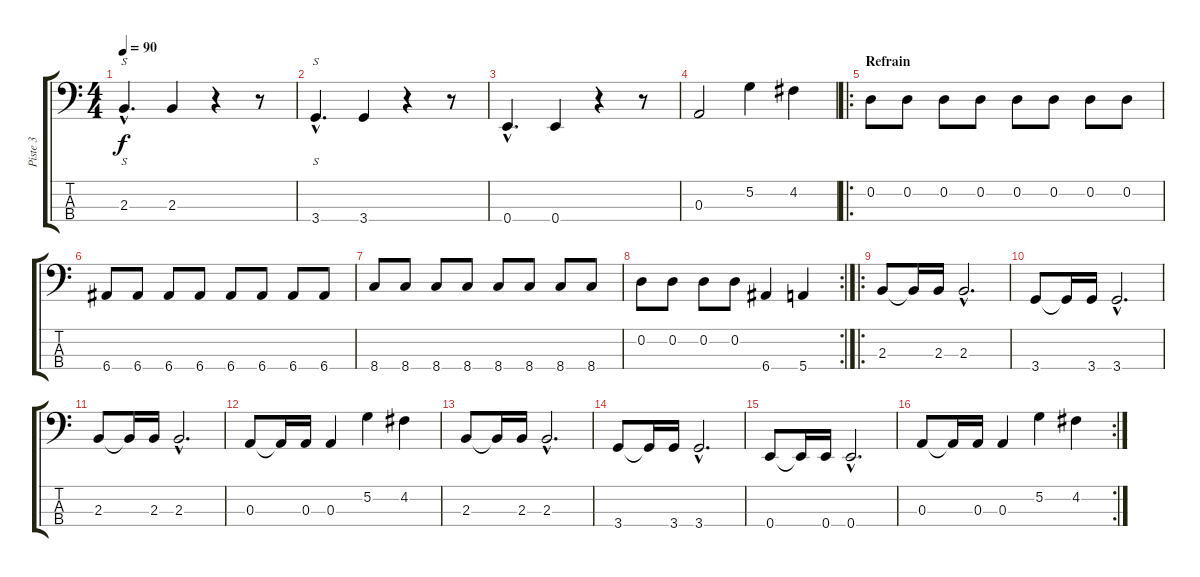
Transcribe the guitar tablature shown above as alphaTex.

\track ("Piste 3" "Piste 3") {instrument acousticguitarnylon}
\staff {score tabs}
\tuning (G2 D2 A1 E1) {hide}
\ts (4 4)
\tempo 90
\clef f4
\ks c
2.3{hac}.4{s d dy f} 2.3.4 r.4 r.8 |
3.4{hac}.4{s d} 3.4.4 r.4 r.8 |
0.4{hac}.4{d} 0.4.4 r.4 r.8 |
0.3.2 5.2.4 4.2.4 |
\ro
\section ("" "Refrain")
0.2.8 0.2.8 0.2.8 0.2.8 0.2.8 0.2.8 0.2.8 0.2.8 |
6.4.8 6.4.8 6.4.8 6.4.8 6.4.8 6.4.8 6.4.8 6.4.8 |
8.4.8 8.4.8 8.4.8 8.4.8 8.4.8 8.4.8 8.4.8 8.4.8 |
\rc 2
0.2.8 0.2.8 0.2.8 0.2.8 6.4.4 5.4.4 |
\ro
2.3.8 2.3{t}.16 2.3.16 2.3{hac}.2{d} |
3.4.8 3.4{t}.16 3.4.16 3.4{hac}.2{d} |
2.3.8 2.3{t}.16 2.3.16 2.3{hac}.2{d} |
0.3.8 0.3{t}.16 0.3.16 0.3.4 5.2.4 4.2.4 |
2.3.8 2.3{t}.16 2.3.16 2.3{hac}.2{d} |
3.4.8 3.4{t}.16 3.4.16 3.4{hac}.2{d} |
0.4.8 0.4{t}.16 0.4.16 0.4{hac}.2{d} |
\rc 2
0.3.8 0.3{t}.16 0.3.16 0.3.4 5.2.4 4.2.4
